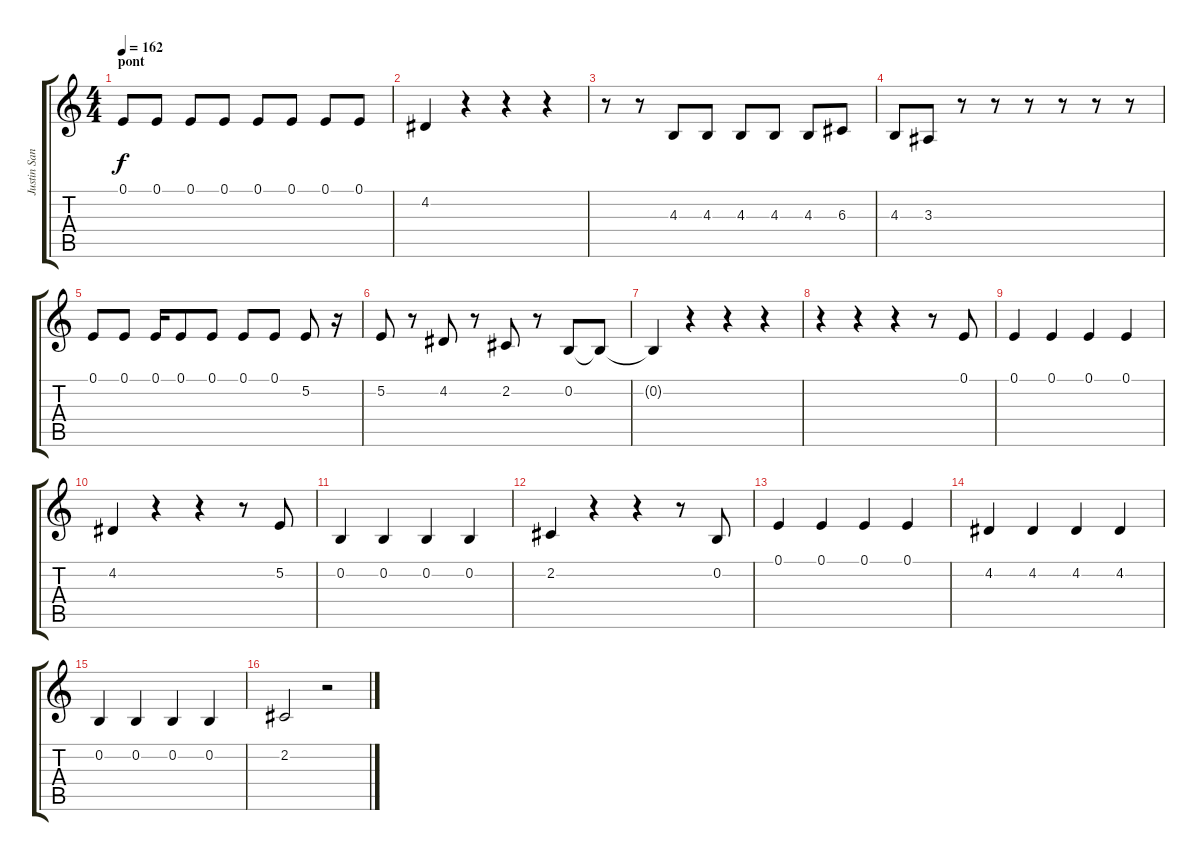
\track ("Justin Sane Vocals" "Justin San") {instrument lead6voice}
\staff {score tabs}
\tuning (E4 B3 G3 D3 A2 E2) {hide}
\ts (4 4)
\section ("" "pont")
\tempo 162
\clef g2
\ks c
0.1.8{dy f} 0.1.8 0.1.8 0.1.8 0.1.8 0.1.8 0.1.8 0.1.8 |
4.2.4 r.4 r.4 r.4 |
r.8 r.8 4.3.8 4.3.8 4.3.8 4.3.8 4.3.8 6.3.8 |
4.3.8 3.3.8 r.8 r.8 r.8 r.8 r.8 r.8 |
0.1.8 0.1.8 0.1.16 0.1.8 0.1.8 0.1.8 0.1.8 5.2.8 r.16 |
5.2.8 r.8 4.2.8 r.8 2.2.8 r.8 0.2.8 0.2{t}.8 |
0.2{t}.4 r.4 r.4 r.4 |
r.4 r.4 r.4 r.8 0.1.8 |
0.1.4 0.1.4 0.1.4 0.1.4 |
4.2.4 r.4 r.4 r.8 5.2.8 |
0.2.4 0.2.4 0.2.4 0.2.4 |
2.2.4 r.4 r.4 r.8 0.2.8 |
0.1.4 0.1.4 0.1.4 0.1.4 |
4.2.4 4.2.4 4.2.4 4.2.4 |
0.2.4 0.2.4 0.2.4 0.2.4 |
2.2.2 r.2
